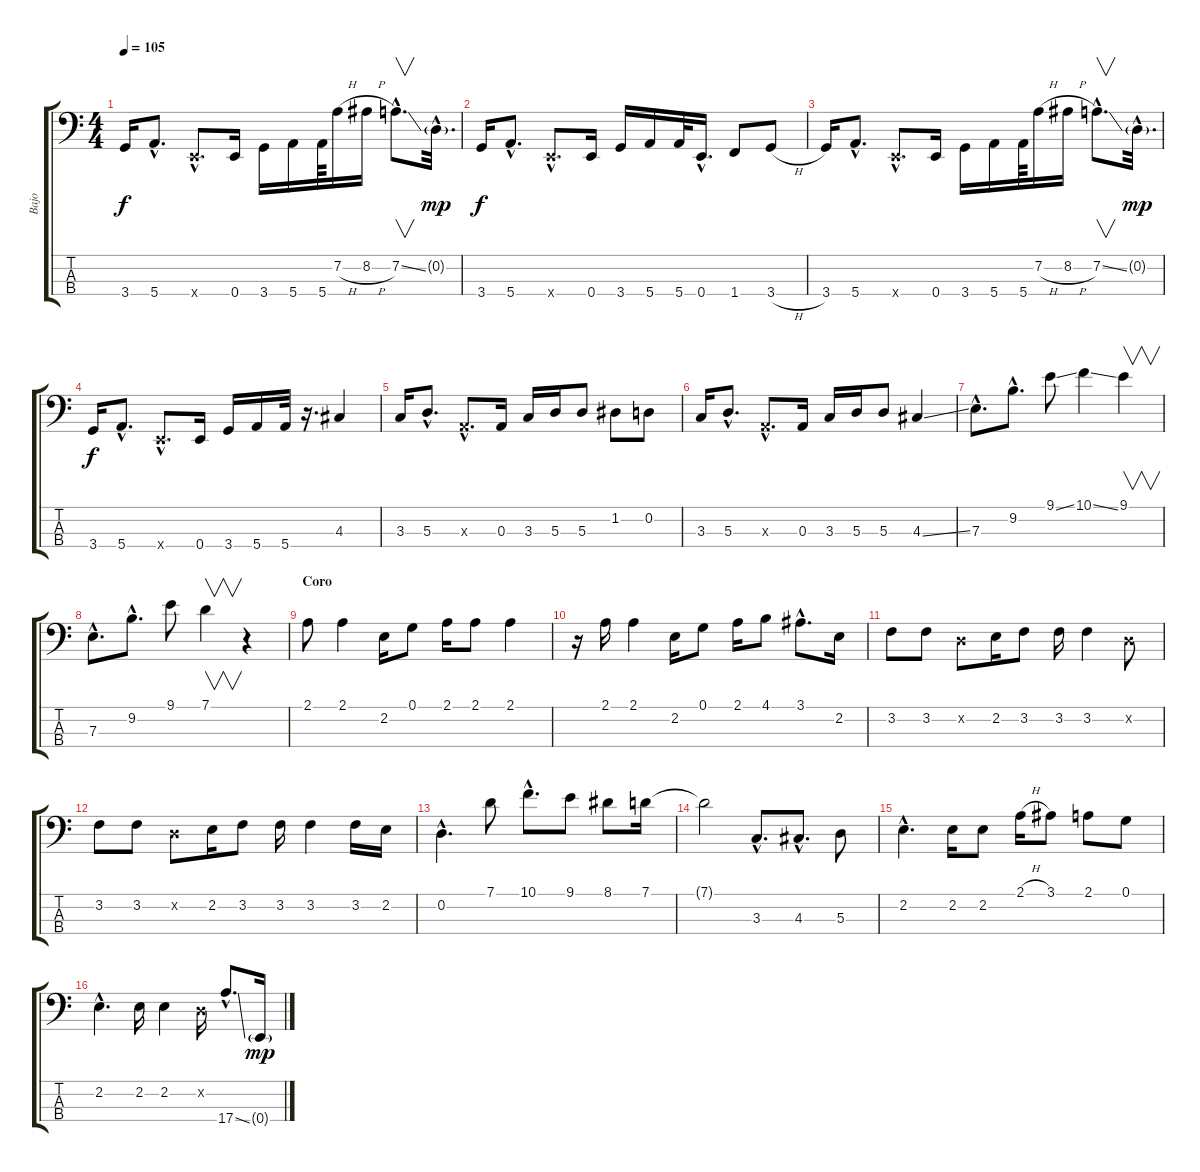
\track ("Bajo" "Bajo") {instrument electricbassfinger}
\staff {score tabs}
\tuning (G2 D2 A1 E1) {hide}
\ts (4 4)
\tempo 105
\clef f4
\ks c
3.4.16{dy f} 5.4{hac}.8{d} 0.4{hac x}.8{d} 0.4.16 3.4.16 5.4.16 5.4.64 7.2{h}.16 8.2{h}.16 7.2{ss hac}.8{v d} 0.2{g hac}.32{d dy mp} |
3.4.16{dy f} 5.4{hac}.8{d} 0.4{hac x}.8{d} 0.4.16 3.4.16 5.4.16 5.4.32 0.4{hac}.16{d} 1.4.8 3.4{h}.8 |
3.4.16 5.4{hac}.8{d} 0.4{hac x}.8{d} 0.4.16 3.4.16 5.4.16 5.4.64 7.2{h}.16 8.2{h}.16 7.2{ss hac}.8{v d} 0.2{g hac}.32{d dy mp} |
3.4.16{dy f} 5.4{hac}.8{d} 0.4{hac x}.8{d} 0.4.16 3.4.16 5.4.16 5.4.32 r.16{d} 4.3.4 |
3.3.16 5.3{hac}.8{d} 0.3{hac x}.8{d} 0.3.16 3.3.16 5.3.16 5.3.8 1.2.8 0.2.8 |
3.3.16 5.3{hac}.8{d} 0.3{hac x}.8{d} 0.3.16 3.3.16 5.3.16 5.3.8 4.3{ss}.4 |
7.3{hac}.8{d} 9.2{hac}.8{d} 9.1{ss}.8 10.1{ss}.4 9.1.4{v} |
7.3{hac}.8{d} 9.2{hac}.8{d} 9.1.8 7.1.4{v} r.4 |
\section ("" "Coro")
2.1.8 2.1.4 2.2.16 0.1.8 2.1.16 2.1.8 2.1.4 |
r.16 2.1.16 2.1.4 2.2.16 0.1.8 2.1.16 4.1.8 3.1{hac}.8{d} 2.2.16 |
3.2.8 3.2.8 0.2{x}.8 2.2.16 3.2.8 3.2.16 3.2.4 0.2{x}.8 |
3.2.8 3.2.8 0.2{x}.8 2.2.16 3.2.8 3.2.16 3.2.4 3.2.16 2.2.16 |
0.2{hac}.4{d} 7.1.8 10.1{hac}.8{d} 9.1.8 8.1.8 7.1.16 |
7.1{t}.2 3.3{hac}.8{d} 4.3{hac}.8{d} 5.3.8 |
2.2{hac}.4{d} 2.2.16 2.2.8 2.1{h}.16 3.1.8 2.1.8 0.1.8 |
2.2{hac}.4{d} 2.2.16 2.2.4 0.2{x}.16 17.4{ss hac}.8{d} 0.4{g}.16{dy mp}
